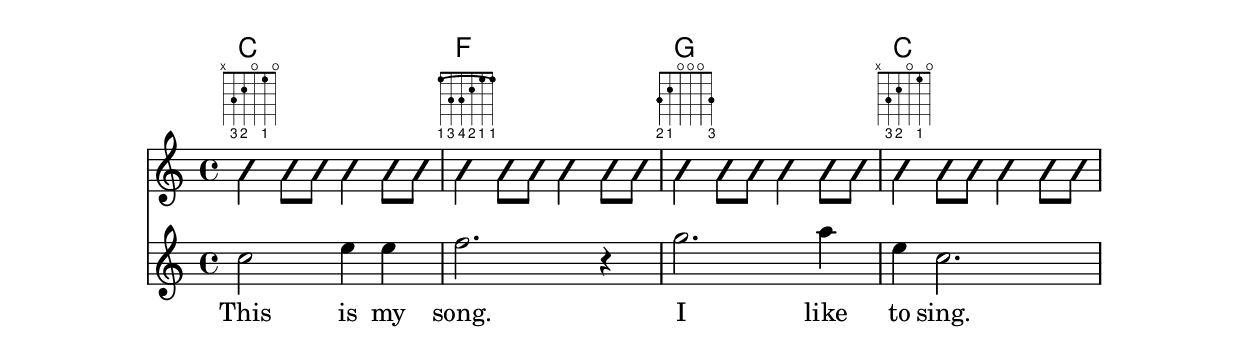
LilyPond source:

%% Do not edit this file; it is auto-generated from input/new
%% This file is in the public domain.
\version "2.13.1"

\header {
  texidoces = "
Para la música de guitarra, es posible mostrar los ritmos de rasgueo,
además de las notas de la melodía, acordes y diagramas de posiciones.

"
  doctitlees = "Ritmos rasgueados de guitarra"

%% Translation of GIT committish :<6ce7f350682dfa99af97929be1dec6b9f1cbc01a>
  texidocde = "
In Guitarrennotation kann neben Melodie, Akkordbezeichnungen und
Bunddiagrammen auch der Schlagrhythmus angegeben werden.

"
  doctitlede = "Schlagrhythmus für Guitarren"

  lsrtags = "rhythms,fretted-strings"
  texidoc = "
For guitar music, it is possible to show strum rhythms, along
with melody notes, chord names, and fret diagrams.
"
  doctitle = "Guitar strum rhythms"
} % begin verbatim


\include "predefined-guitar-fretboards.ly"
<<
  \new ChordNames {
    \chordmode {
      c1 f g c
    }
  }
  \new FretBoards {
    \chordmode {
      c1 f g c
    }
  }
  \new Voice \with {
    \consists "Pitch_squash_engraver"
  } {
    \relative c'' {
      \improvisationOn
      c4 c8 c c4 c8 c
      f4 f8 f f4 f8 f
      g4 g8 g g4 g8 g
      c4 c8 c c4 c8 c
    }
  }
  \new Voice = "melody" {
    \relative c'' {
      c2 e4 e4
      f2. r4
      g2. a4
      e4 c2.
    }
  }
  \new Lyrics {
    \lyricsto "melody" {
      This is my song.
      I like to sing.
    }
  }
>>
